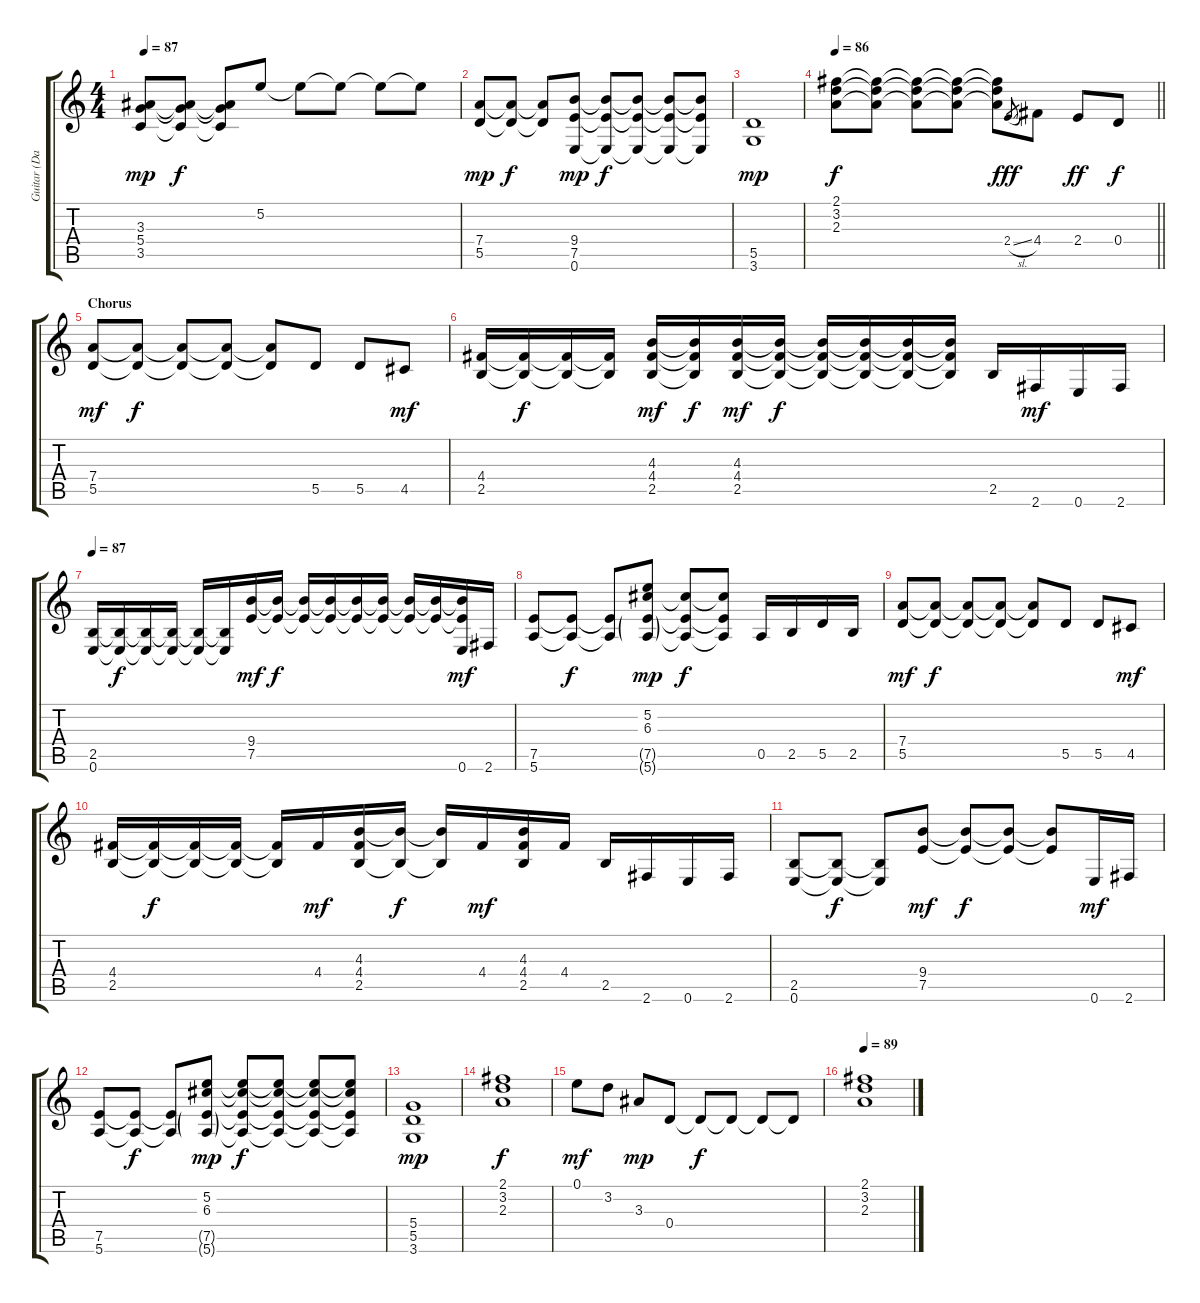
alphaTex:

\track ("Guitar (Dan)" "Guitar (Da") {instrument overdrivenguitar}
\staff {score tabs}
\tuning (E4 B3 G3 D3 A2 E2) {hide}
\ts (4 4)
\tempo 87
\clef g2
\ks c
(3.3 5.4 3.5).8{dy mp} (3.3{t} 5.4{t} 3.5{t}).8{dy f} (3.3{t} 5.4{t} 3.5{t}).8 5.2.8 5.2{t}.8 5.2{t}.8 5.2{t}.8 5.2{t}.8 |
(7.4 5.5).8{dy mp} (7.4{t} 5.5{t}).8{dy f} (7.4{t} 5.5{t}).8 (9.4 7.5 0.6).8{dy mp} (9.4{t} 7.5{t} 0.6{t}).8{dy f} (9.4{t} 7.5{t} 0.6{t}).8 (9.4{t} 7.5{t} 0.6{t}).8 (9.4{t} 7.5{t} 0.6{t}).8 |
(5.5 3.6).1{dy mp} |
\tempo 86
\barLineRight lightlight
(2.1 3.2 2.3).8{dy f} (2.1{t} 3.2{t} 2.3{t}).8 (2.1{t} 3.2{t} 2.3{t}).8 (2.1{t} 3.2{t} 2.3{t}).8 (2.1{t} 3.2{t} 2.3{t}).8 2.4{sl}.8{gr dy fff} 4.4.8 2.4.8{dy ff} 0.4.8{dy f} |
\section ("" "Chorus")
(7.4 5.5).8{dy mf} (7.4{t} 5.5{t}).8{dy f} (7.4{t} 5.5{t}).8 (7.4{t} 5.5{t}).8 (7.4{t} 5.5{t}).8 5.5.8 5.5.8 4.5.8{dy mf} |
(4.4 2.5).16 (4.4{t} 2.5{t}).16{dy f} (4.4{t} 2.5{t}).16 (4.4{t} 2.5{t}).16 (4.3 4.4 2.5).16{dy mf} (4.3{t} 4.4{t} 2.5{t}).16{dy f} (4.3 4.4 2.5).16{dy mf} (4.3{t} 4.4{t} 2.5{t}).16{dy f} (4.3{t} 4.4{t} 2.5{t}).16 (4.3{t} 4.4{t} 2.5{t}).16 (4.3{t} 4.4{t} 2.5{t}).16 (4.3{t} 4.4{t} 2.5{t}).16 2.5.16 2.6.16{dy mf} 0.6.16 2.6.16 |
\tempo 87
(2.5 0.6).16 (2.5{t} 0.6{t}).16{dy f} (2.5{t} 0.6{t}).16 (2.5{t} 0.6{t}).16 (2.5{t} 0.6{t}).16 (2.5{t} 0.6{t}).16 (9.4 7.5).16{dy mf} (9.4{t} 7.5{t}).16{dy f} (9.4{t} 7.5{t}).16 (9.4{t} 7.5{t}).16 (9.4{t} 7.5{t}).16 (9.4{t} 7.5{t}).16 (9.4{t} 7.5{t}).16 (9.4{t} 7.5{t}).16 (9.4{t} 7.5{t} 0.6).16{dy mf} 2.6.16 |
(7.5 5.6).8 (7.5{t} 5.6{t}).8{dy f} (7.5{t} 5.6{t}).8 (5.2 6.3 7.5{g} 5.6{g}).8{dy mp} (6.3{t} 7.5{t} 5.6{t}).8{dy f} (6.3{t} 7.5{t} 5.6{t}).8 0.5.16 2.5.16 5.5.16 2.5.16 |
(7.4 5.5).8{dy mf} (7.4{t} 5.5{t}).8{dy f} (7.4{t} 5.5{t}).8 (7.4{t} 5.5{t}).8 (7.4{t} 5.5{t}).8 5.5.8 5.5.8 4.5.8{dy mf} |
(4.4 2.5).16 (4.4{t} 2.5{t}).16{dy f} (4.4{t} 2.5{t}).16 (4.4{t} 2.5{t}).16 (4.4{t} 2.5{t}).16 4.4.16{dy mf} (4.3 4.4 2.5).16 (4.3{t} 2.5{t}).16{dy f} (4.3{t} 2.5{t}).16 4.4.16{dy mf} (4.3 4.4 2.5).16 4.4.16 2.5.16 2.6.16 0.6.16 2.6.16 |
(2.5 0.6).8 (2.5{t} 0.6{t}).8{dy f} (2.5{t} 0.6{t}).8 (9.4 7.5).8{dy mf} (9.4{t} 7.5{t}).8{dy f} (9.4{t} 7.5{t}).8 (9.4{t} 7.5{t}).8 0.6.16{dy mf} 2.6.16 |
(7.5 5.6).8 (7.5{t} 5.6{t}).8{dy f} (7.5{t} 5.6{t}).8 (5.2 6.3 7.5{g} 5.6{g}).8{dy mp} (5.2{t} 6.3{t} 7.5{t} 5.6{t}).8{dy f} (5.2{t} 6.3{t} 7.5{t} 5.6{t}).8 (5.2{t} 6.3{t} 7.5{t} 5.6{t}).8 (5.2{t} 6.3{t} 7.5{t} 5.6{t}).8 |
(5.4 5.5 3.6).1{dy mp} |
(2.1 3.2 2.3).1{dy f} |
0.1.8{dy mf} 3.2.8 3.3.8{dy mp} 0.4.8 0.4{t}.8{dy f} 0.4{t}.8 0.4{t}.8 0.4{t}.8 |
\tempo 89
(2.1 3.2 2.3).1
